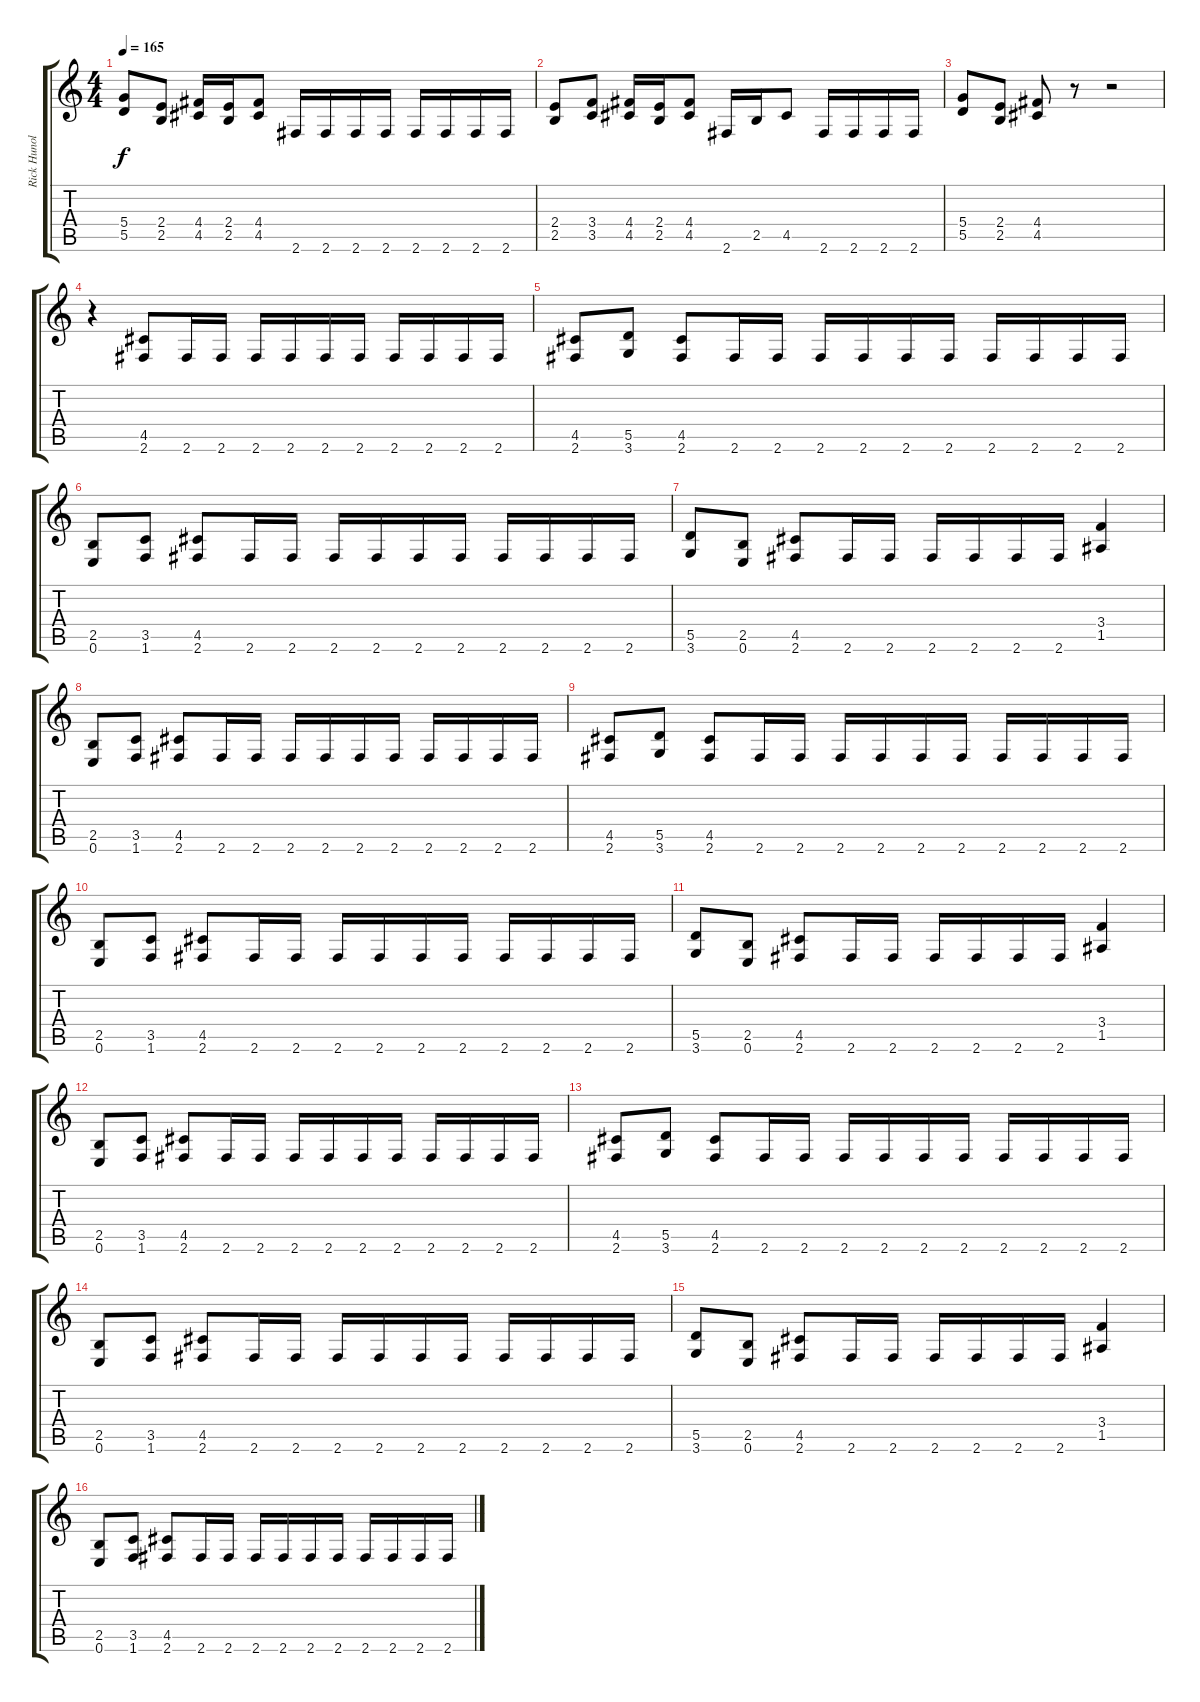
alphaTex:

\track ("Rick Hunolt" "Rick Hunol") {instrument distortionguitar}
\staff {score tabs}
\tuning (E4 B3 G3 D3 A2 E2) {hide}
\ts (4 4)
\tempo 165
\clef g2
\ks c
(5.4 5.5).8{dy f} (2.4 2.5).8 (4.4 4.5).16 (2.4 2.5).16 (4.4 4.5).8 2.6.16 2.6.16 2.6.16 2.6.16 2.6.16 2.6.16 2.6.16 2.6.16 |
(2.4 2.5).8 (3.4 3.5).8 (4.4 4.5).16 (2.4 2.5).16 (4.4 4.5).8 2.6.16 2.5.16 4.5.8 2.6.16 2.6.16 2.6.16 2.6.16 |
(5.4 5.5).8 (2.4 2.5).8 (4.4 4.5).8 r.8 r.2 |
r.4 (4.5 2.6).8 2.6.16 2.6.16 2.6.16 2.6.16 2.6.16 2.6.16 2.6.16 2.6.16 2.6.16 2.6.16 |
(4.5 2.6).8 (5.5 3.6).8 (4.5 2.6).8 2.6.16 2.6.16 2.6.16 2.6.16 2.6.16 2.6.16 2.6.16 2.6.16 2.6.16 2.6.16 |
(2.5 0.6).8 (3.5 1.6).8 (4.5 2.6).8 2.6.16 2.6.16 2.6.16 2.6.16 2.6.16 2.6.16 2.6.16 2.6.16 2.6.16 2.6.16 |
(5.5 3.6).8 (2.5 0.6).8 (4.5 2.6).8 2.6.16 2.6.16 2.6.16 2.6.16 2.6.16 2.6.16 (3.4 1.5).4 |
(2.5 0.6).8 (3.5 1.6).8 (4.5 2.6).8 2.6.16 2.6.16 2.6.16 2.6.16 2.6.16 2.6.16 2.6.16 2.6.16 2.6.16 2.6.16 |
(4.5 2.6).8 (5.5 3.6).8 (4.5 2.6).8 2.6.16 2.6.16 2.6.16 2.6.16 2.6.16 2.6.16 2.6.16 2.6.16 2.6.16 2.6.16 |
(2.5 0.6).8 (3.5 1.6).8 (4.5 2.6).8 2.6.16 2.6.16 2.6.16 2.6.16 2.6.16 2.6.16 2.6.16 2.6.16 2.6.16 2.6.16 |
(5.5 3.6).8 (2.5 0.6).8 (4.5 2.6).8 2.6.16 2.6.16 2.6.16 2.6.16 2.6.16 2.6.16 (3.4 1.5).4 |
(2.5 0.6).8 (3.5 1.6).8 (4.5 2.6).8 2.6.16 2.6.16 2.6.16 2.6.16 2.6.16 2.6.16 2.6.16 2.6.16 2.6.16 2.6.16 |
(4.5 2.6).8 (5.5 3.6).8 (4.5 2.6).8 2.6.16 2.6.16 2.6.16 2.6.16 2.6.16 2.6.16 2.6.16 2.6.16 2.6.16 2.6.16 |
(2.5 0.6).8 (3.5 1.6).8 (4.5 2.6).8 2.6.16 2.6.16 2.6.16 2.6.16 2.6.16 2.6.16 2.6.16 2.6.16 2.6.16 2.6.16 |
(5.5 3.6).8 (2.5 0.6).8 (4.5 2.6).8 2.6.16 2.6.16 2.6.16 2.6.16 2.6.16 2.6.16 (3.4 1.5).4 |
(2.5 0.6).8 (3.5 1.6).8 (4.5 2.6).8 2.6.16 2.6.16 2.6.16 2.6.16 2.6.16 2.6.16 2.6.16 2.6.16 2.6.16 2.6.16
